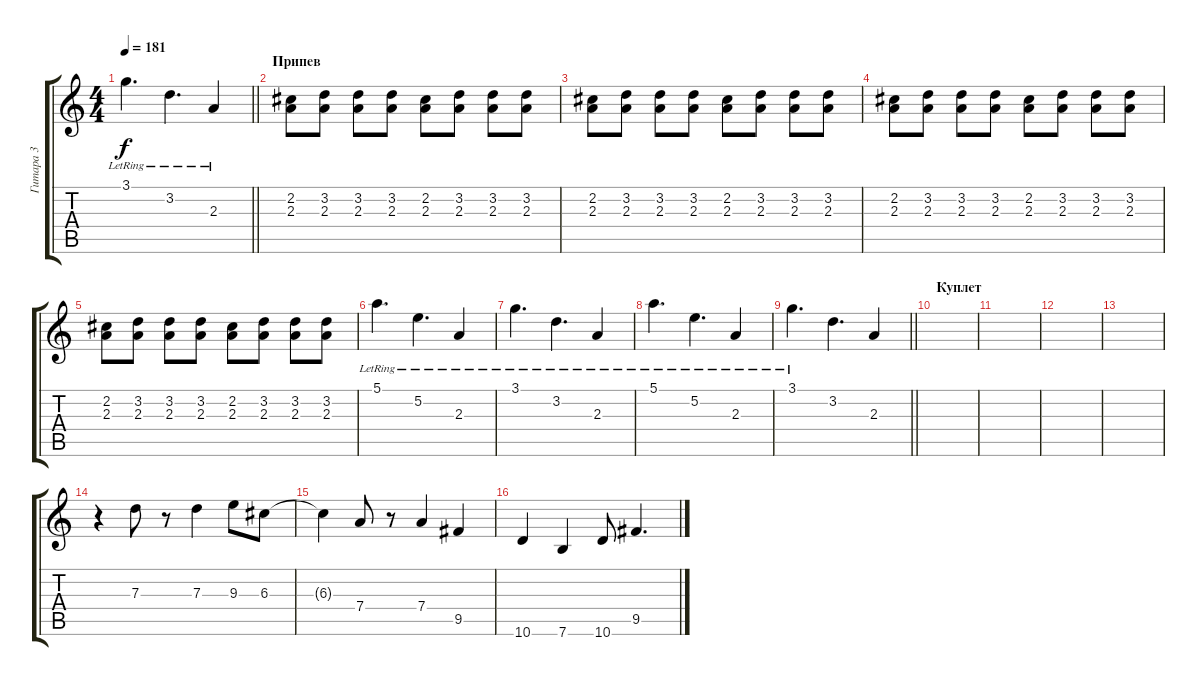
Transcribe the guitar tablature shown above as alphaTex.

\track ("Гитара 3" "Гитара 3") {instrument overdrivenguitar}
\staff {score tabs}
\tuning (E4 B3 G3 D3 A2 E2) {hide}
\ts (4 4)
\tempo 181
\clef g2
\barLineRight lightlight
\ks c
3.1{lr}.4{d dy f} 3.2{lr}.4{d} 2.3{lr}.4 |
\section ("" "Припев")
(2.2 2.3).8 (3.2 2.3).8 (3.2 2.3).8 (3.2 2.3).8 (2.2 2.3).8 (3.2 2.3).8 (3.2 2.3).8 (3.2 2.3).8 |
(2.2 2.3).8 (3.2 2.3).8 (3.2 2.3).8 (3.2 2.3).8 (2.2 2.3).8 (3.2 2.3).8 (3.2 2.3).8 (3.2 2.3).8 |
(2.2 2.3).8 (3.2 2.3).8 (3.2 2.3).8 (3.2 2.3).8 (2.2 2.3).8 (3.2 2.3).8 (3.2 2.3).8 (3.2 2.3).8 |
(2.2 2.3).8 (3.2 2.3).8 (3.2 2.3).8 (3.2 2.3).8 (2.2 2.3).8 (3.2 2.3).8 (3.2 2.3).8 (3.2 2.3).8 |
5.1{lr}.4{d} 5.2{lr}.4{d} 2.3{lr}.4 |
3.1{lr}.4{d} 3.2{lr}.4{d} 2.3{lr}.4 |
5.1{lr}.4{d} 5.2{lr}.4{d} 2.3{lr}.4 |
\barLineRight lightlight
3.1{lr}.4{d} 3.2.4{d} 2.3.4 |
\section ("" "Куплет")
|
|
|
|
r.4 7.3.8 r.8 7.3.4 9.3.8 6.3.8 |
6.3{t}.4 7.4.8 r.8 7.4.4 9.5.4 |
10.6.4 7.6.4 10.6.8 9.5.4{d}
